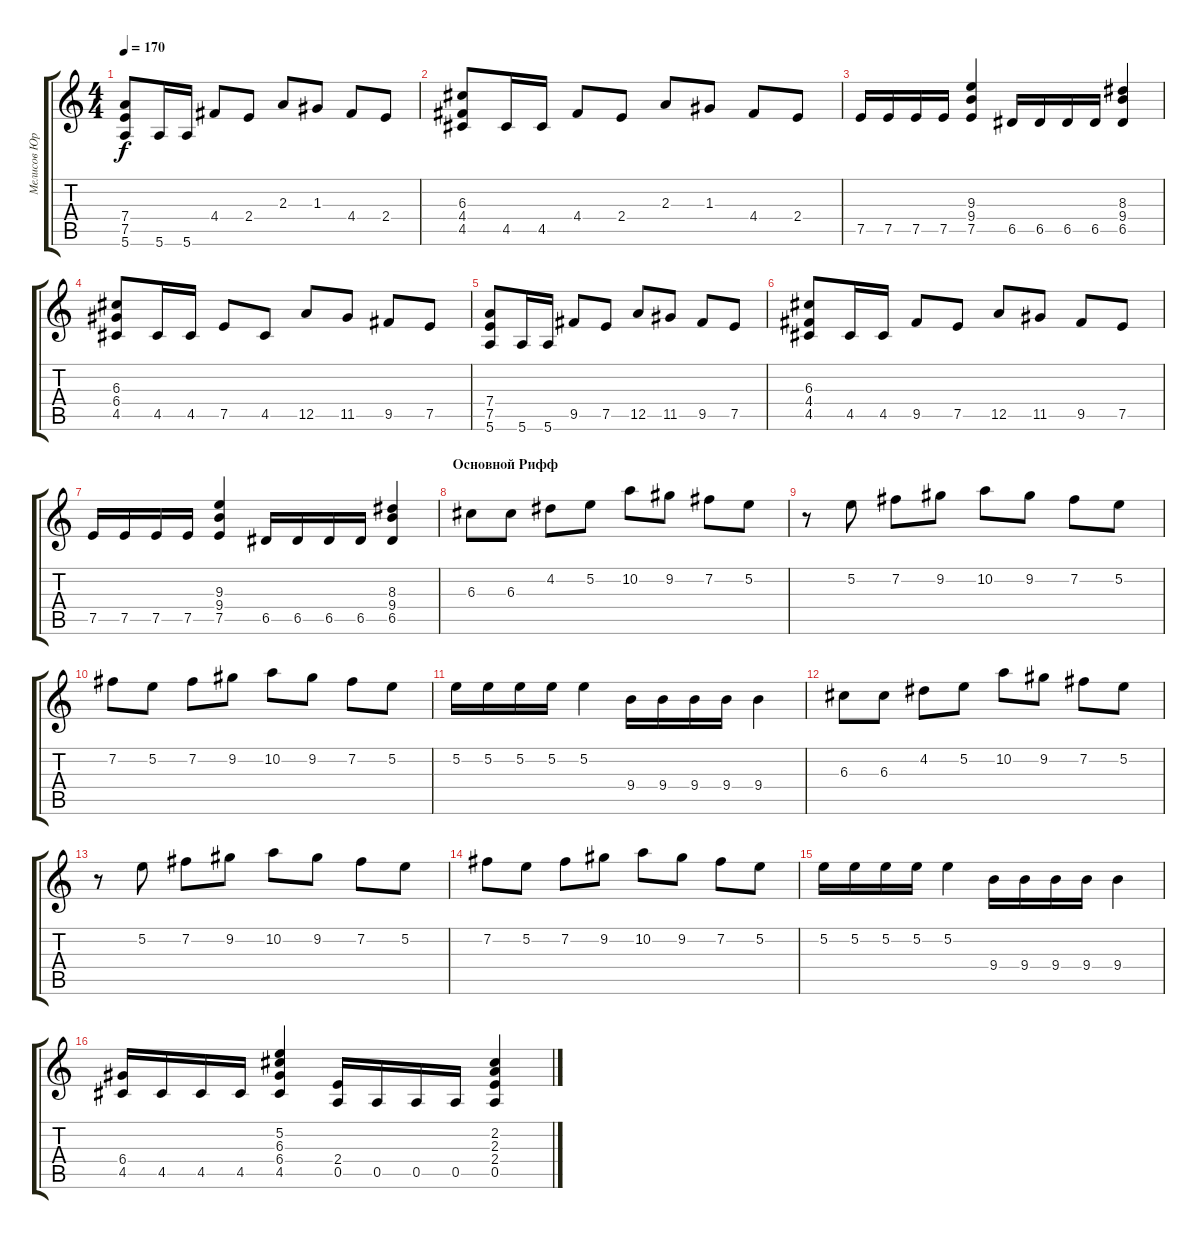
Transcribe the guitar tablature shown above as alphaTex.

\track ("Мелисов Юрий" "Мелисов Юр") {instrument distortionguitar}
\staff {score tabs}
\tuning (E4 B3 G3 D3 A2 E2) {hide}
\ts (4 4)
\tempo 170
\clef g2
\ks c
(7.4 7.5 5.6).8{dy f} 5.6.16 5.6.16 4.4.8 2.4.8 2.3.8 1.3.8 4.4.8 2.4.8 |
(6.3 4.4 4.5).8 4.5.16 4.5.16 4.4.8 2.4.8 2.3.8 1.3.8 4.4.8 2.4.8 |
7.5.16 7.5.16 7.5.16 7.5.16 (9.3 9.4 7.5).4 6.5.16 6.5.16 6.5.16 6.5.16 (8.3 9.4 6.5).4 |
(6.3 6.4 4.5).8 4.5.16 4.5.16 7.5.8 4.5.8 12.5.8 11.5.8 9.5.8 7.5.8 |
(7.4 7.5 5.6).8 5.6.16 5.6.16 9.5.8 7.5.8 12.5.8 11.5.8 9.5.8 7.5.8 |
(6.3 4.4 4.5).8 4.5.16 4.5.16 9.5.8 7.5.8 12.5.8 11.5.8 9.5.8 7.5.8 |
7.5.16 7.5.16 7.5.16 7.5.16 (9.3 9.4 7.5).4 6.5.16 6.5.16 6.5.16 6.5.16 (8.3 9.4 6.5).4 |
\section ("" "Основной Рифф")
6.3.8 6.3.8 4.2.8 5.2.8 10.2.8 9.2.8 7.2.8 5.2.8 |
r.8 5.2.8 7.2.8 9.2.8 10.2.8 9.2.8 7.2.8 5.2.8 |
7.2.8 5.2.8 7.2.8 9.2.8 10.2.8 9.2.8 7.2.8 5.2.8 |
5.2.16 5.2.16 5.2.16 5.2.16 5.2.4 9.4.16 9.4.16 9.4.16 9.4.16 9.4.4 |
6.3.8 6.3.8 4.2.8 5.2.8 10.2.8 9.2.8 7.2.8 5.2.8 |
r.8 5.2.8 7.2.8 9.2.8 10.2.8 9.2.8 7.2.8 5.2.8 |
7.2.8 5.2.8 7.2.8 9.2.8 10.2.8 9.2.8 7.2.8 5.2.8 |
5.2.16 5.2.16 5.2.16 5.2.16 5.2.4 9.4.16 9.4.16 9.4.16 9.4.16 9.4.4 |
(6.4 4.5).16 4.5.16 4.5.16 4.5.16 (5.2 6.3 6.4 4.5).4 (2.4 0.5).16 0.5.16 0.5.16 0.5.16 (2.2 2.3 2.4 0.5).4
